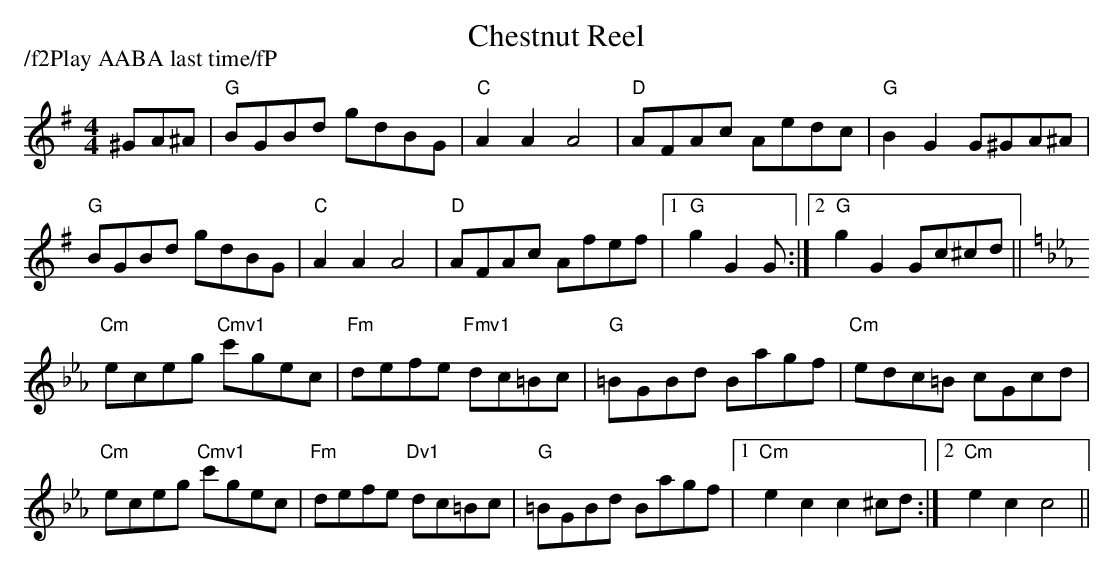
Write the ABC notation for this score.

X:1
T:Chestnut Reel
P:/f2Play AABA last time/fP
M:4/4
L:1/4
K:G
^G/2A/2^A/2|"G"B/2G/2B/2d/2 g/2d/2B/2G/2|"C"AA A2|"D"A/2F/2A/2c/2 A/2e/2d/2c/2\
|"G"BG G/2^G/2A/2^A/2|
"G"B/2G/2B/2d/2 g/2d/2B/2G/2|"C"AA A2|"D"A/2F/2A/2c/2 A/2f/2e/2f/2|1"G"gG G/2\
:|2"G"gG G/2c/2^c/2d/2||
K:Cm
"Cm"e/2c/2e/2g/2 "Cmv1"c'/2g/2e/2c/2|"Fm"d/2e/2f/2e/2 "Fmv1"d/2c/2=B/2c/2|\
"G"=B/2G/2B/2d/2 B/2a/2g/2f/2|"Cm"e/2d/2c/2=B/2 c/2G/2c/2d/2|
K:Cm
"Cm"e/2c/2e/2g/2 "Cmv1"c'/2g/2e/2c/2|"Fm"d/2e/2f/2e/2 "Dv1"d/2c/2=B/2c/2|\
"G"=B/2G/2B/2d/2 B/2a/2g/2f/2|1"Cm"ec c^c/2d/2:|2"Cm"ec c2||
